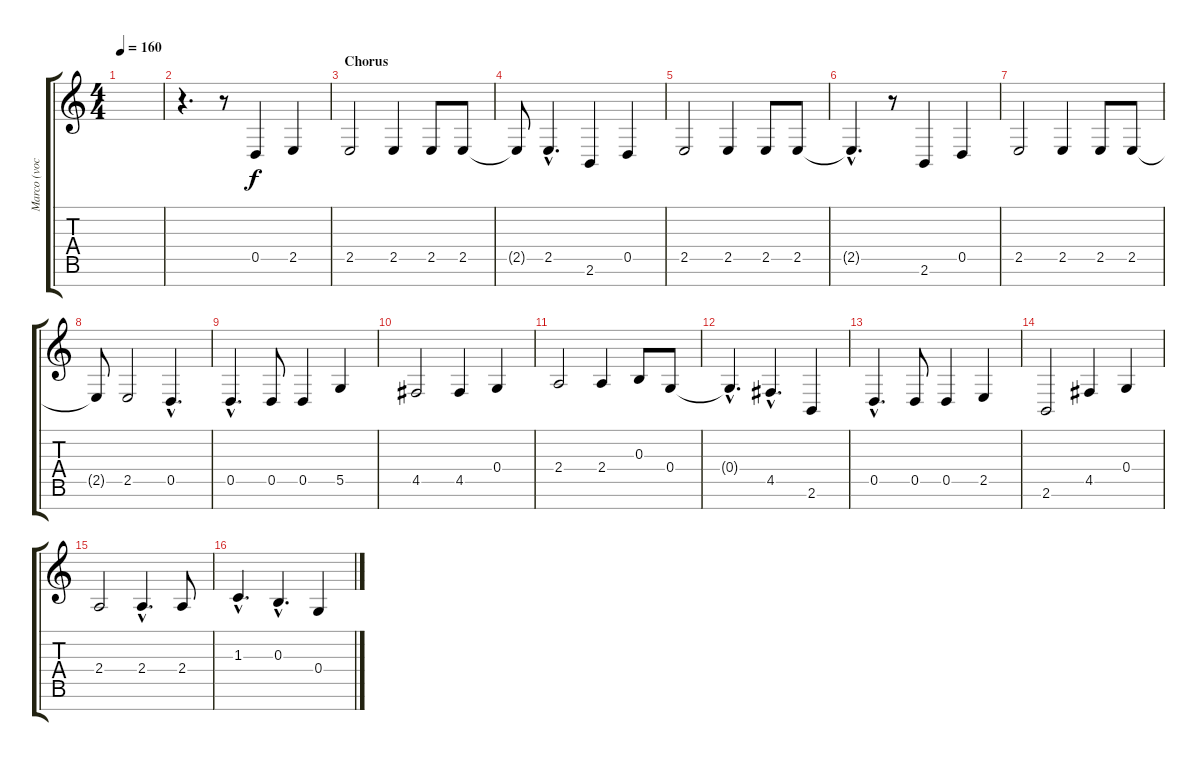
\track ("Marco (vocals)" "Marco (voc") {instrument lead6voice}
\staff {score tabs}
\tuning (B4 E4 B3 G3 D3 A2 C2) {hide}
\ts (4 4)
\tempo 160
\clef g2
\ks c
|
r.4{d} r.8 0.5.4{dy f} 2.5.4 |
\section ("" "Chorus")
2.5.2 2.5.4 2.5.8 2.5.8 |
2.5{t}.8 2.5{hac}.4{d} 2.6.4 0.5.4 |
2.5.2 2.5.4 2.5.8 2.5.8 |
2.5{hac t}.4{d} r.8 2.6.4 0.5.4 |
2.5.2 2.5.4 2.5.8 2.5.8 |
2.5{t}.8 2.5.2 0.5{hac}.4{d} |
0.5{hac}.4{d} 0.5.8 0.5.4 5.5.4 |
4.5.2 4.5.4 0.4.4 |
2.4.2 2.4.4 0.3.8 0.4.8 |
0.4{hac t}.4{d} 4.5{hac}.4{d} 2.6.4 |
0.5{hac}.4{d} 0.5.8 0.5.4 2.5.4 |
2.6.2 4.5.4 0.4.4 |
2.4.2 2.4{hac}.4{d} 2.4.8 |
1.3{hac}.4{d} 0.3{hac}.4{d} 0.4.4
